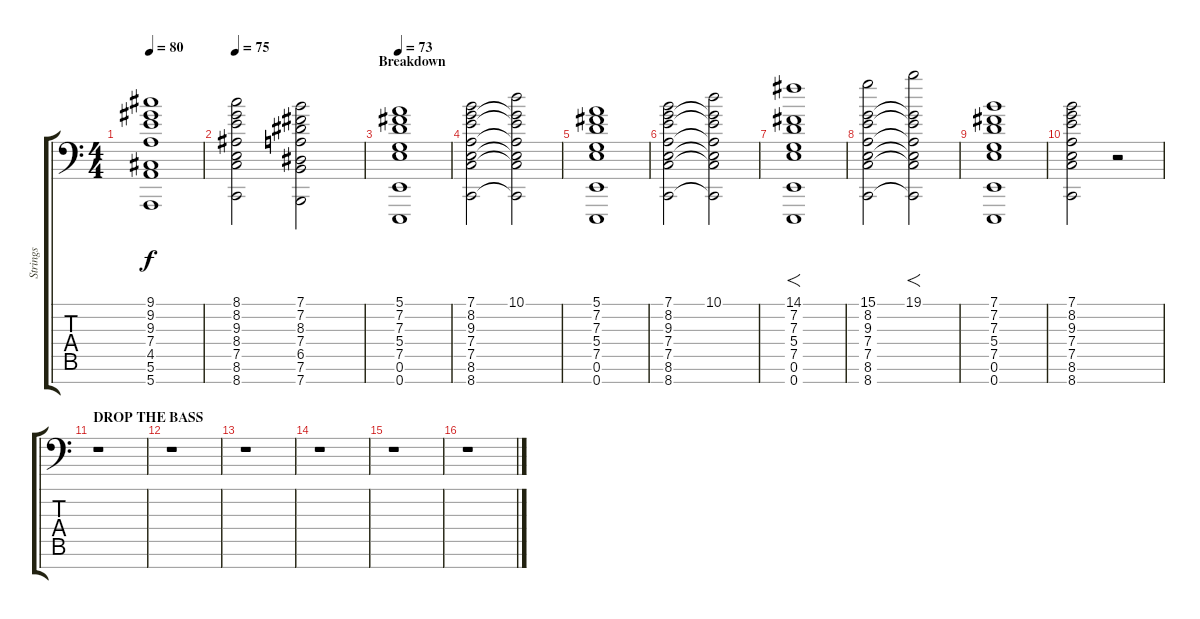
\track ("Strings" "Strings") {instrument pad8sweep}
\staff {score tabs}
\tuning (E4 B3 G3 D3 A2 E2 E1) {hide}
\ts (4 4)
\tempo 80
\clef f4
\ks c
(9.1 9.2 9.3 7.4 4.5 5.6 5.7).1{dy f} |
\tempo 75
(8.1 8.2 9.3 8.4 7.5 8.6 8.7).2 (7.1 7.2 8.3 7.4 6.5 7.6 7.7).2 |
\section ("" "Breakdown")
\tempo 73
(5.1 7.2 7.3 5.4 7.5 0.6 0.7).1 |
(7.1 8.2 9.3 7.4 7.5 8.6 8.7).2 (10.1 8.2{t} 9.3{t} 7.4{t} 7.5{t} 8.6{t} 8.7{t}).2 |
(5.1 7.2 7.3 5.4 7.5 0.6 0.7).1 |
(7.1 8.2 9.3 7.4 7.5 8.6 8.7).2 (10.1 8.2{t} 9.3{t} 7.4{t} 7.5{t} 8.6{t} 8.7{t}).2 |
(14.1 7.2 7.3 5.4 7.5 0.6 0.7).1{f} |
(15.1 8.2 9.3 7.4 7.5 8.6 8.7).2 (19.1 8.2{t} 9.3{t} 7.4{t} 7.5{t} 8.6{t} 8.7{t}).2{f} |
(7.1 7.2 7.3 5.4 7.5 0.6 0.7).1 |
(7.1 8.2 9.3 7.4 7.5 8.6 8.7).2 r.2 |
\section ("" "DROP THE BASS")
r.1 |
r.1 |
r.1 |
r.1 |
r.1 |
r.1
